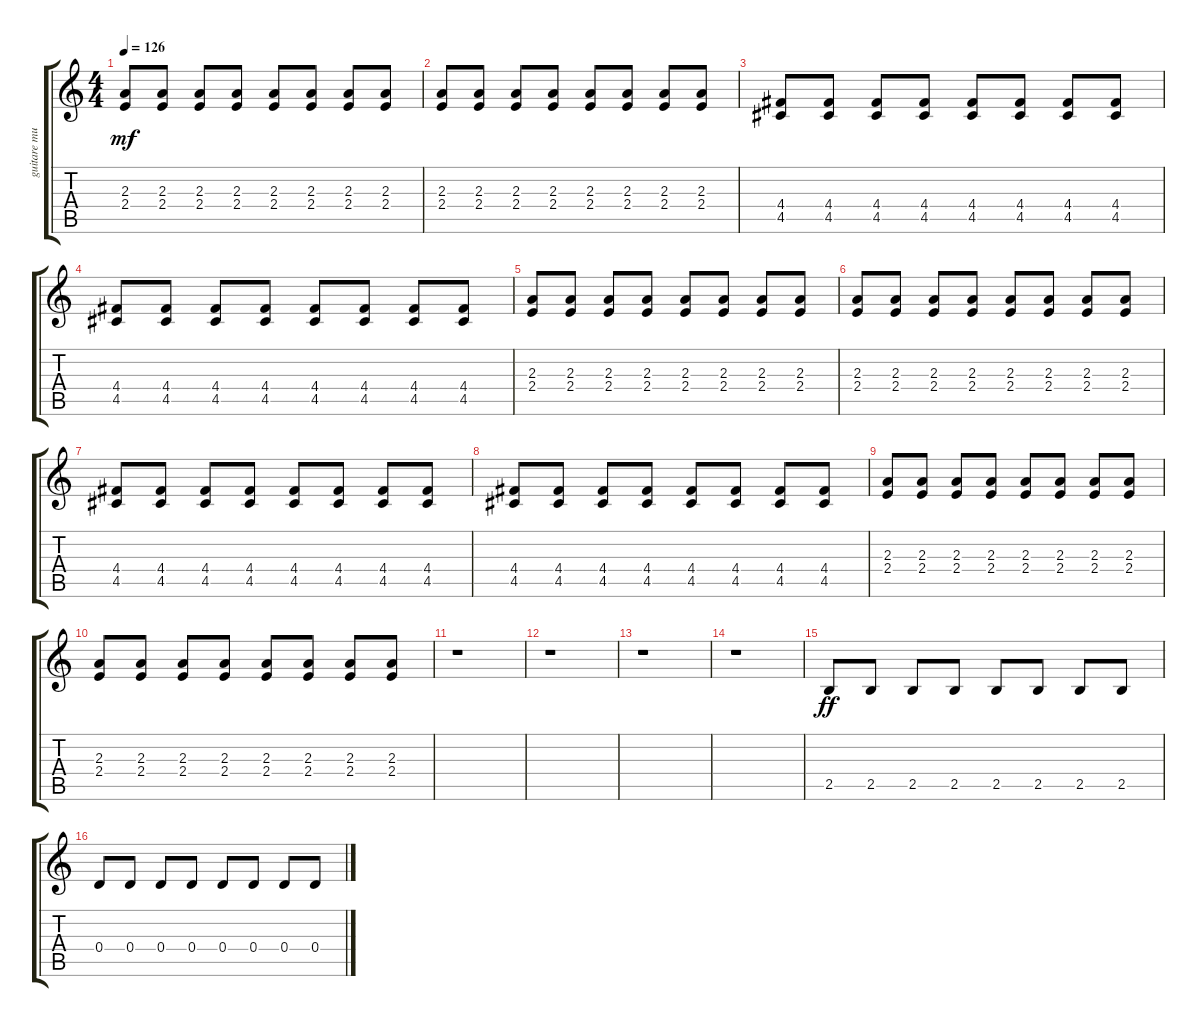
\track ("guitare muted" "guitare mu") {instrument electricguitarmuted}
\staff {score tabs}
\tuning (E4 B3 G3 D3 A2 E2) {hide}
\ts (4 4)
\tempo 126
\clef g2
\ks c
(2.3 2.4).8{dy mf} (2.3 2.4).8 (2.3 2.4).8 (2.3 2.4).8 (2.3 2.4).8 (2.3 2.4).8 (2.3 2.4).8 (2.3 2.4).8 |
(2.3 2.4).8 (2.3 2.4).8 (2.3 2.4).8 (2.3 2.4).8 (2.3 2.4).8 (2.3 2.4).8 (2.3 2.4).8 (2.3 2.4).8 |
(4.4 4.5).8 (4.4 4.5).8 (4.4 4.5).8 (4.4 4.5).8 (4.4 4.5).8 (4.4 4.5).8 (4.4 4.5).8 (4.4 4.5).8 |
(4.4 4.5).8 (4.4 4.5).8 (4.4 4.5).8 (4.4 4.5).8 (4.4 4.5).8 (4.4 4.5).8 (4.4 4.5).8 (4.4 4.5).8 |
(2.3 2.4).8 (2.3 2.4).8 (2.3 2.4).8 (2.3 2.4).8 (2.3 2.4).8 (2.3 2.4).8 (2.3 2.4).8 (2.3 2.4).8 |
(2.3 2.4).8 (2.3 2.4).8 (2.3 2.4).8 (2.3 2.4).8 (2.3 2.4).8 (2.3 2.4).8 (2.3 2.4).8 (2.3 2.4).8 |
(4.4 4.5).8 (4.4 4.5).8 (4.4 4.5).8 (4.4 4.5).8 (4.4 4.5).8 (4.4 4.5).8 (4.4 4.5).8 (4.4 4.5).8 |
(4.4 4.5).8 (4.4 4.5).8 (4.4 4.5).8 (4.4 4.5).8 (4.4 4.5).8 (4.4 4.5).8 (4.4 4.5).8 (4.4 4.5).8 |
(2.3 2.4).8 (2.3 2.4).8 (2.3 2.4).8 (2.3 2.4).8 (2.3 2.4).8 (2.3 2.4).8 (2.3 2.4).8 (2.3 2.4).8 |
(2.3 2.4).8 (2.3 2.4).8 (2.3 2.4).8 (2.3 2.4).8 (2.3 2.4).8 (2.3 2.4).8 (2.3 2.4).8 (2.3 2.4).8 |
r.1 |
r.1 |
r.1 |
r.1 |
2.5.8{dy ff} 2.5.8 2.5.8 2.5.8 2.5.8 2.5.8 2.5.8 2.5.8 |
0.4.8 0.4.8 0.4.8 0.4.8 0.4.8 0.4.8 0.4.8 0.4.8
